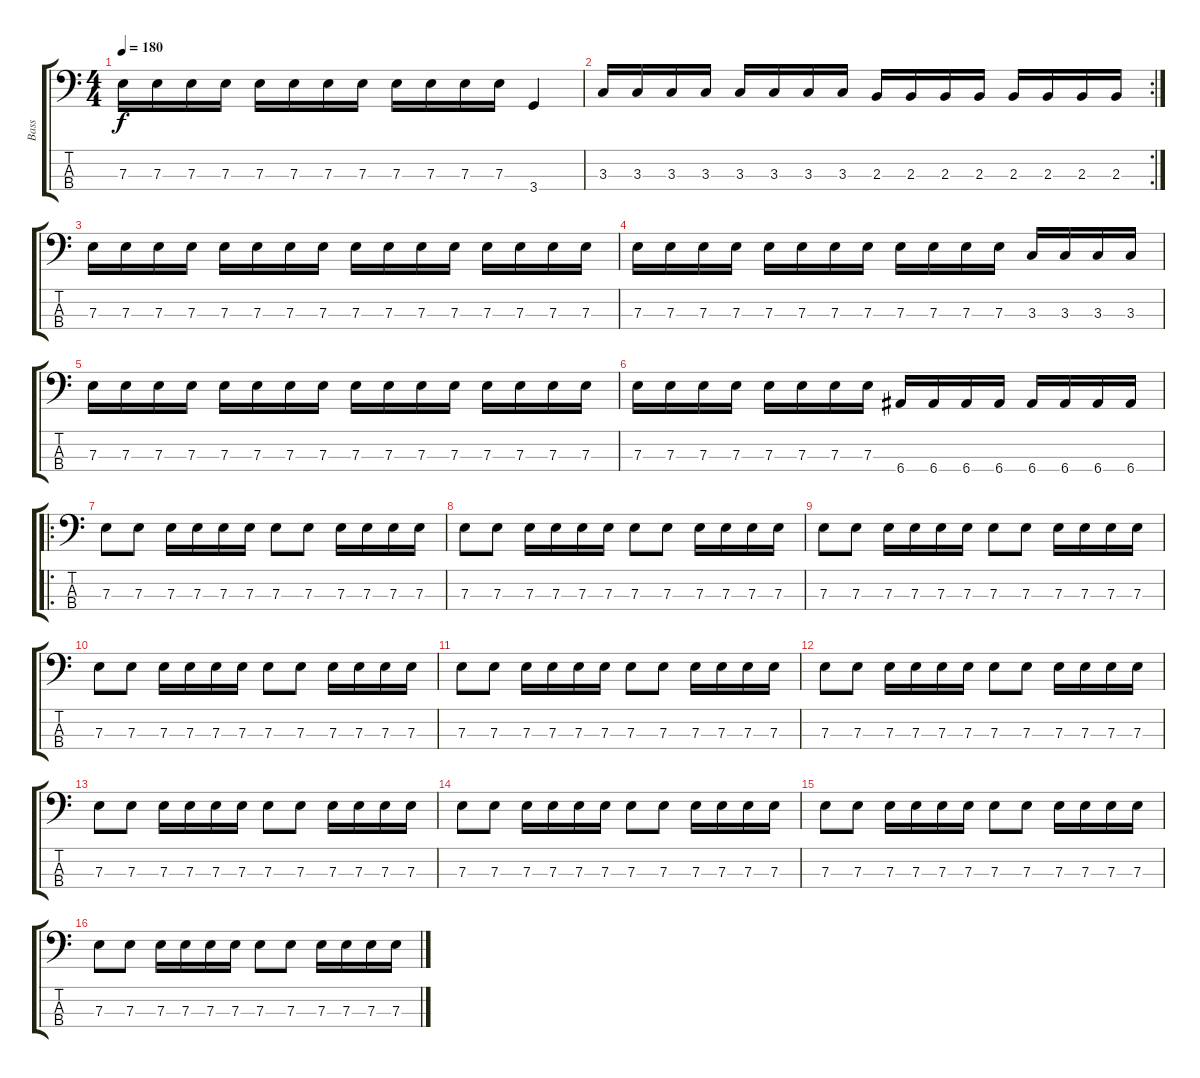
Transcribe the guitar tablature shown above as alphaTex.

\track ("Bass" "Bass") {instrument electricbasspick}
\staff {score tabs}
\tuning (G2 D2 A1 E1) {hide}
\ts (4 4)
\tempo 180
\clef f4
\ks c
7.3.16{dy f} 7.3.16 7.3.16 7.3.16 7.3.16 7.3.16 7.3.16 7.3.16 7.3.16 7.3.16 7.3.16 7.3.16 3.4.4 |
\rc 2
3.3.16 3.3.16 3.3.16 3.3.16 3.3.16 3.3.16 3.3.16 3.3.16 2.3.16 2.3.16 2.3.16 2.3.16 2.3.16 2.3.16 2.3.16 2.3.16 |
7.3.16 7.3.16 7.3.16 7.3.16 7.3.16 7.3.16 7.3.16 7.3.16 7.3.16 7.3.16 7.3.16 7.3.16 7.3.16 7.3.16 7.3.16 7.3.16 |
7.3.16 7.3.16 7.3.16 7.3.16 7.3.16 7.3.16 7.3.16 7.3.16 7.3.16 7.3.16 7.3.16 7.3.16 3.3.16 3.3.16 3.3.16 3.3.16 |
7.3.16 7.3.16 7.3.16 7.3.16 7.3.16 7.3.16 7.3.16 7.3.16 7.3.16 7.3.16 7.3.16 7.3.16 7.3.16 7.3.16 7.3.16 7.3.16 |
7.3.16 7.3.16 7.3.16 7.3.16 7.3.16 7.3.16 7.3.16 7.3.16 6.4.16 6.4.16 6.4.16 6.4.16 6.4.16 6.4.16 6.4.16 6.4.16 |
\ro
7.3.8 7.3.8 7.3.16 7.3.16 7.3.16 7.3.16 7.3.8 7.3.8 7.3.16 7.3.16 7.3.16 7.3.16 |
7.3.8 7.3.8 7.3.16 7.3.16 7.3.16 7.3.16 7.3.8 7.3.8 7.3.16 7.3.16 7.3.16 7.3.16 |
7.3.8 7.3.8 7.3.16 7.3.16 7.3.16 7.3.16 7.3.8 7.3.8 7.3.16 7.3.16 7.3.16 7.3.16 |
7.3.8 7.3.8 7.3.16 7.3.16 7.3.16 7.3.16 7.3.8 7.3.8 7.3.16 7.3.16 7.3.16 7.3.16 |
7.3.8 7.3.8 7.3.16 7.3.16 7.3.16 7.3.16 7.3.8 7.3.8 7.3.16 7.3.16 7.3.16 7.3.16 |
7.3.8 7.3.8 7.3.16 7.3.16 7.3.16 7.3.16 7.3.8 7.3.8 7.3.16 7.3.16 7.3.16 7.3.16 |
7.3.8 7.3.8 7.3.16 7.3.16 7.3.16 7.3.16 7.3.8 7.3.8 7.3.16 7.3.16 7.3.16 7.3.16 |
7.3.8 7.3.8 7.3.16 7.3.16 7.3.16 7.3.16 7.3.8 7.3.8 7.3.16 7.3.16 7.3.16 7.3.16 |
7.3.8 7.3.8 7.3.16 7.3.16 7.3.16 7.3.16 7.3.8 7.3.8 7.3.16 7.3.16 7.3.16 7.3.16 |
7.3.8 7.3.8 7.3.16 7.3.16 7.3.16 7.3.16 7.3.8 7.3.8 7.3.16 7.3.16 7.3.16 7.3.16
